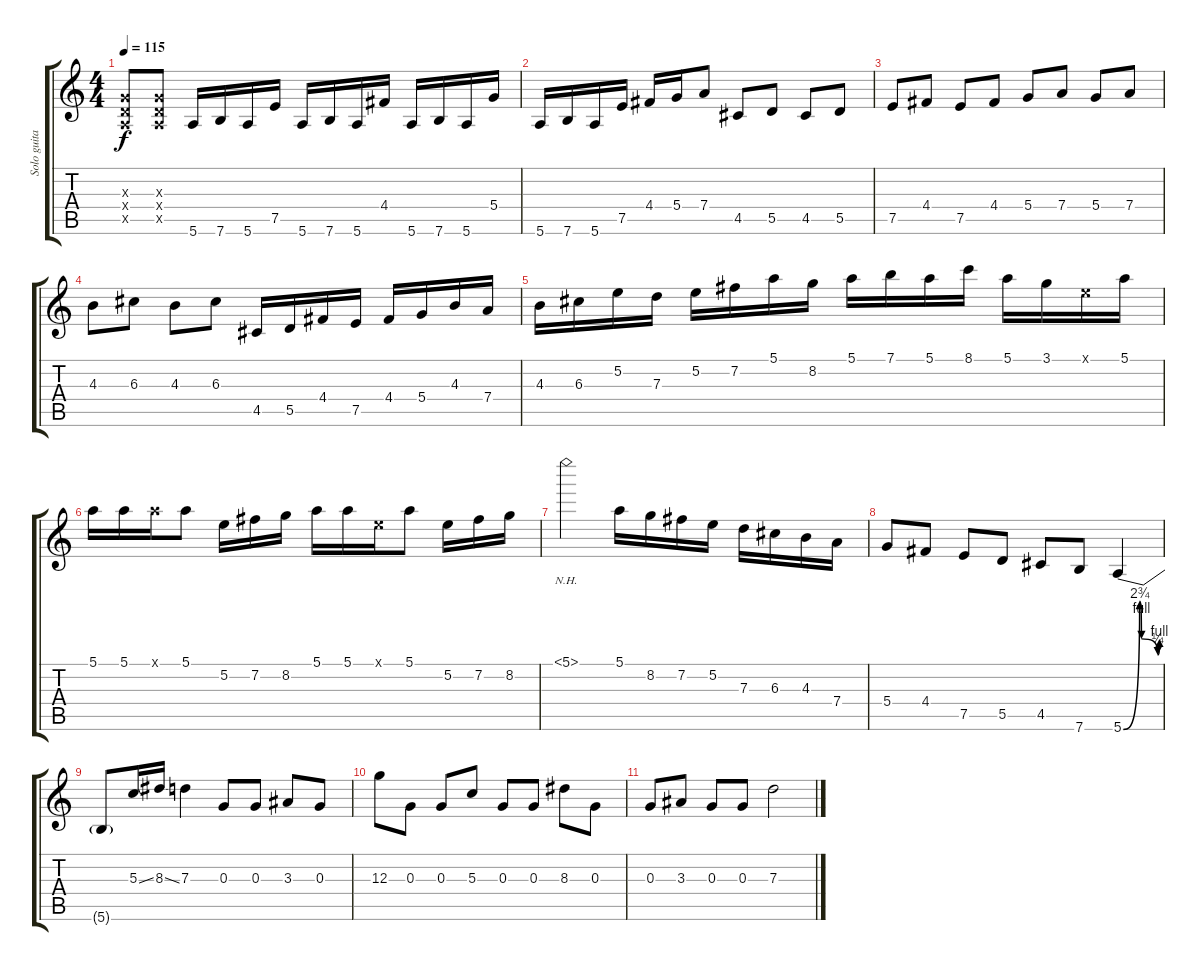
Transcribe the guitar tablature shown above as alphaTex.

\track ("Solo guitar" "Solo guita") {instrument overdrivenguitar}
\staff {score tabs}
\tuning (E4 B3 G3 D3 A2 E2) {hide}
\ts (4 4)
\tempo 115
\clef g2
\ks c
(0.3{x} 0.4{x} 0.5{x}).8{dy f} (0.3{x} 0.4{x} 0.5{x}).8 5.6.16 7.6.16 5.6.16 7.5.16 5.6.16 7.6.16 5.6.16 4.4.16 5.6.16 7.6.16 5.6.16 5.4.16 |
5.6.16 7.6.16 5.6.16 7.5.16 4.4.16 5.4.16 7.4.8 4.5.8 5.5.8 4.5.8 5.5.8 |
7.5.8 4.4.8 7.5.8 4.4.8 5.4.8 7.4.8 5.4.8 7.4.8 |
4.3.8 6.3.8 4.3.8 6.3.8 4.5.16 5.5.16 4.4.16 7.5.16 4.4.16 5.4.16 4.3.16 7.4.16 |
4.3.16 6.3.16 5.2.16 7.3.16 5.2.16 7.2.16 5.1.16 8.2.16 5.1.16 7.1.16 5.1.16 8.1.16 5.1.16 3.1.16 0.1{x}.16 5.1.16 |
5.1.16 5.1.16 5.1{x}.16 5.1.8 5.2.16 7.2.16 8.2.16 5.1.16 5.1.16 0.1{x}.16 5.1.8 5.2.16 7.2.16 8.2.16 |
5.1{nh}.2 5.1.16 8.2.16 7.2.16 5.2.16 7.3.16 6.3.16 4.3.16 7.4.16 |
5.4.8 4.4.8 7.5.8 5.5.8 4.5.8 7.6.8 5.6{be (custom 0 0 27 11 30 4 57 1 60 4)}.4 |
5.6{t}.8 5.3{ss}.16 8.3{ss}.16 7.3.4 0.3.8 0.3.8 3.3.8 0.3.8 |
12.3.8 0.3.8 0.3.8 5.3.8 0.3.8 0.3.8 8.3.8 0.3.8 |
0.3.8 3.3.8 0.3.8 0.3.8 7.3{be (hold 0 0 60 0)}.2
